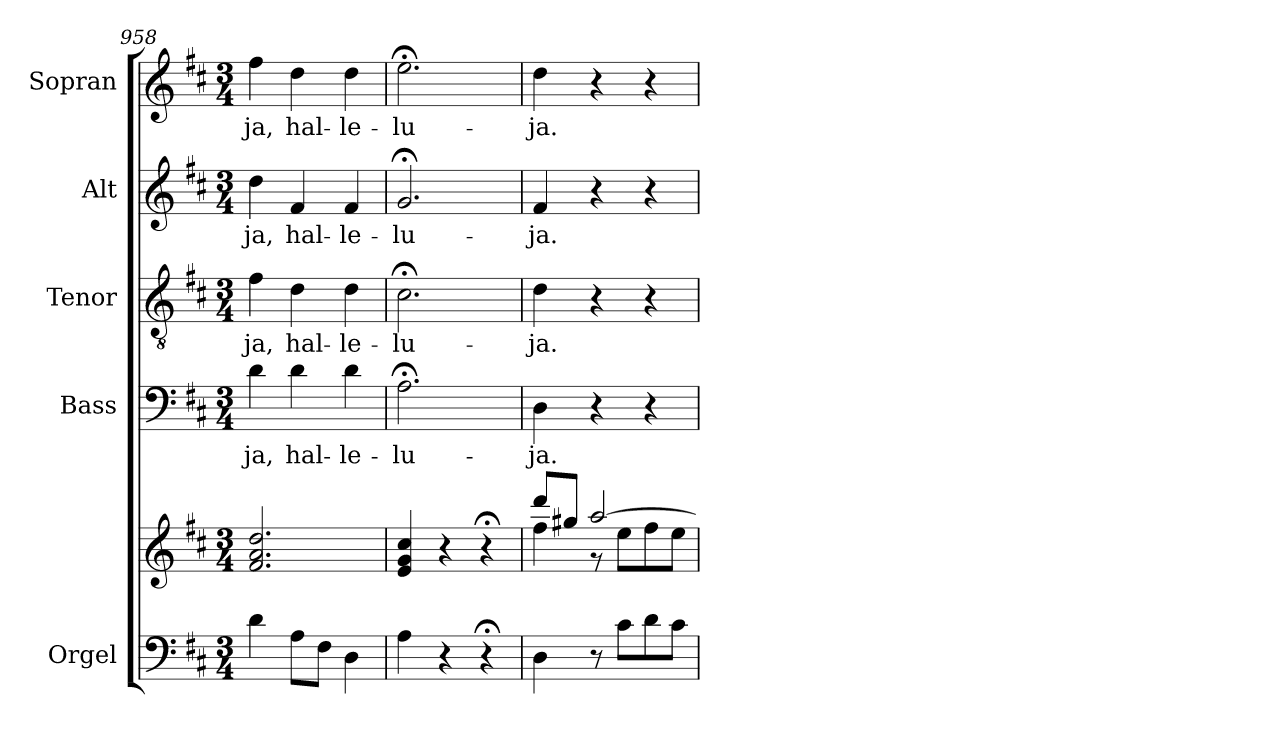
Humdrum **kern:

**kern	**kern	**kern	**text	**kern	**text	**kern	**text	**kern	**text
*part5	*part5	*part4	*part4	*part3	*part3	*part2	*part2	*part1	*part1
*staff6	*staff5	*staff4	*staff4	*staff3	*staff3	*staff2	*staff2	*staff1	*staff1
*I"Orgel	*	*I"Bass	*	*I"Tenor	*	*I"Alt	*	*I"Sopran	*
*I'Org.	*	*I'B.	*	*I'T.	*	*I'A.	*	*I'S.	*
*clefF4	*clefG2	*clefF4	*	*clefGv2	*	*clefG2	*	*clefG2	*
*k[f#c#]	*k[f#c#]	*k[f#c#]	*	*k[f#c#]	*	*k[f#c#]	*	*k[f#c#]	*
*D:	*D:	*D:	*	*D:	*	*D:	*	*D:	*
*M3/4	*M3/4	*M3/4	*	*M3/4	*	*M3/4	*	*M3/4	*
=958	=958	=958	=958	=958	=958	=958	=958	=958	=958
!	!	!	!LO:LY:b	!	!LO:LY:b	!	!LO:LY:b	!	!LO:LY:b
4d\	2.f#/ 2.a/ 2.dd/	4d\	-ja,	4f#\	-ja,	4dd\	-ja,	4ff#\	-ja,
!	!	!	!LO:LY:b	!	!LO:LY:b	!	!LO:LY:b	!	!LO:LY:b
8A\L	.	4d\	hal-	4d\	hal-	4f#/	hal-	4dd\	hal-
8F#\J	.	.	.	.	.	.	.	.	.
!	!	!	!LO:LY:b	!	!LO:LY:b	!	!LO:LY:b	!	!LO:LY:b
4D\	.	4d\	-le-	4d\	-le-	4f#/	-le-	4dd\	-le-
=959	=959	=959	=959	=959	=959	=959	=959	=959	=959
!	!	!	!LO:LY:b	!	!LO:LY:b	!	!LO:LY:b	!	!LO:LY:b
4A\	4e/ 4g/ 4cc#/	2.A;<\	-lu-	2.c#;<\	-lu-	2.g;</	-lu-	2.ee;<\	-lu-
4r	4r	.	.	.	.	.	.	.	.
4r;<	4r;<	.	.	.	.	.	.	.	.
!!LO:LB:g=z
=960	=960	=960	=960	=960	=960	=960	=960	=960	=960
*	*^	*	*	*	*	*	*	*	*
!	!	!	!	!LO:LY:b	!	!LO:LY:b	!	!LO:LY:b	!	!LO:LY:b
4D\	8ddd/L	4ff#\	4D\	-ja.	4d\	-ja.	4f#/	-ja.	4dd\	-ja.
.	8gg#X/J	.	.	.	.	.	.	.	.	.
8r	[>2aa/	8r	4r	.	4r	.	4r	.	4r	.
8c#\L	.	8ee\L	.	.	.	.	.	.	.	.
8d\	.	8ff#\	4r	.	4r	.	4r	.	4r	.
8c#\J	.	8ee\J	.	.	.	.	.	.	.	.
*	*v	*v	*	*	*	*	*	*	*	*
=	=	=	=	=	=	=	=	=	=
*-	*-	*-	*-	*-	*-	*-	*-	*-	*-
